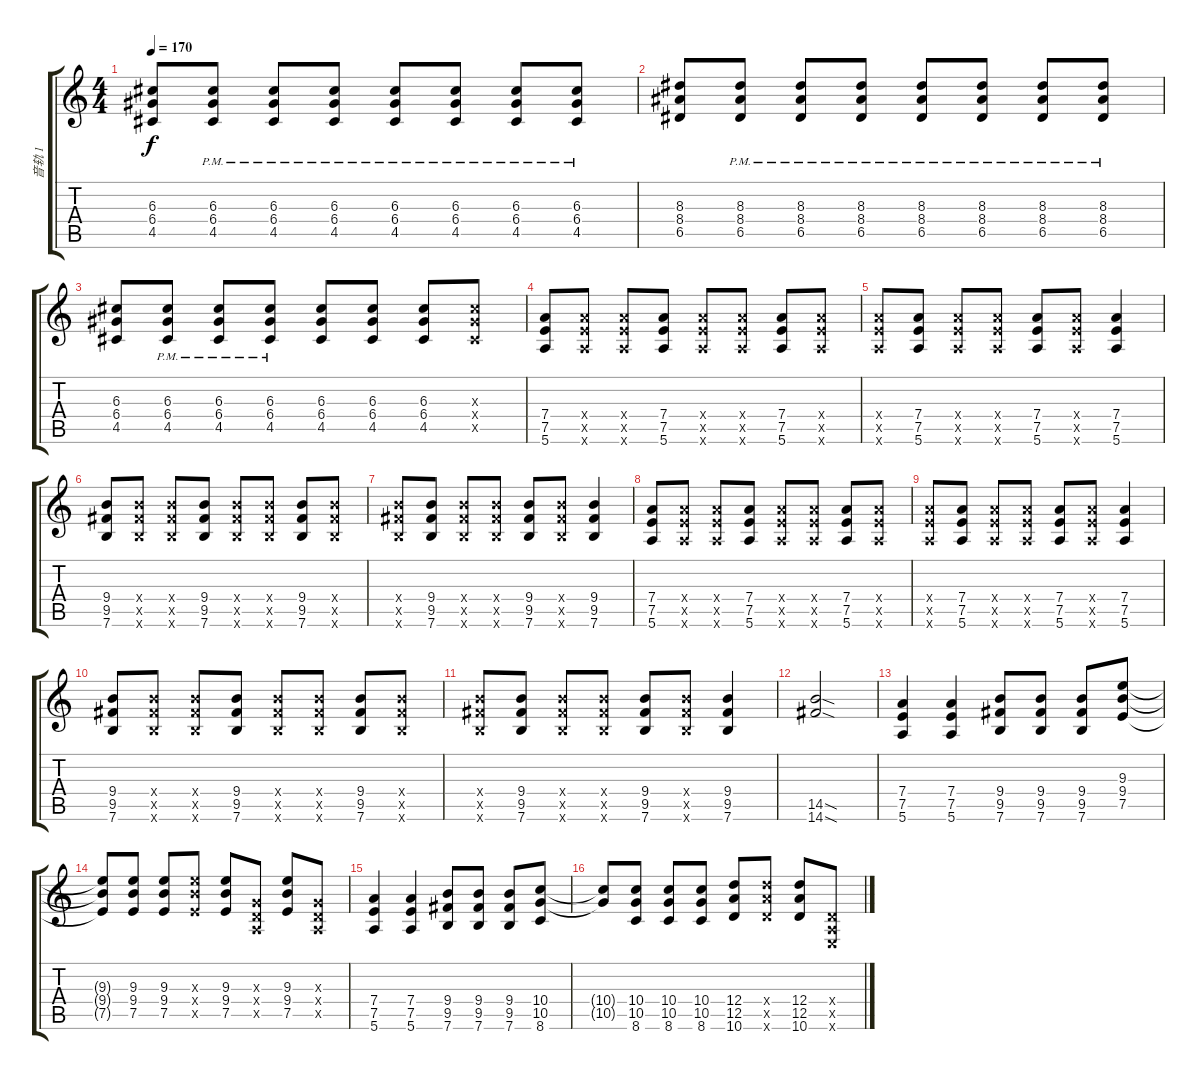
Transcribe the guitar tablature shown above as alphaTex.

\track ("音轨 1" "音轨 1") {instrument overdrivenguitar}
\staff {score tabs}
\tuning (E4 B3 G3 D3 A2 E2) {hide}
\ts (4 4)
\tempo 170
\clef g2
\ks c
(6.3 6.4 4.5).8{dy f} (6.3 6.4{pm} 4.5{pm}).8 (6.3 6.4{pm} 4.5{pm}).8 (6.3 6.4{pm} 4.5{pm}).8 (6.3 6.4{pm} 4.5{pm}).8 (6.3 6.4{pm} 4.5{pm}).8 (6.3 6.4{pm} 4.5{pm}).8 (6.3 6.4{pm} 4.5{pm}).8 |
(8.3 8.4 6.5).8 (8.3{pm} 8.4{pm} 6.5{pm}).8 (8.3{pm} 8.4{pm} 6.5{pm}).8 (8.3{pm} 8.4{pm} 6.5{pm}).8 (8.3{pm} 8.4{pm} 6.5{pm}).8 (8.3{pm} 8.4{pm} 6.5{pm}).8 (8.3{pm} 8.4{pm} 6.5{pm}).8 (8.3{pm} 8.4{pm} 6.5{pm}).8 |
(6.3 6.4 4.5).8 (6.3 6.4{pm} 4.5{pm}).8 (6.3 6.4{pm} 4.5{pm}).8 (6.3 6.4{pm} 4.5{pm}).8 (6.3 6.4 4.5).8 (6.3 6.4 4.5).8 (6.3 6.4 4.5).8 (6.3{x} 6.4{x} 4.5{x}).8 |
(7.4 7.5 5.6).8 (7.4{x} 7.5{x} 5.6{x}).8 (7.4{x} 7.5{x} 5.6{x}).8 (7.4 7.5 5.6).8 (7.4{x} 7.5{x} 5.6{x}).8 (7.4{x} 7.5{x} 5.6{x}).8 (7.4 7.5 5.6).8 (7.4{x} 7.5{x} 5.6{x}).8 |
(7.4{x} 7.5{x} 5.6{x}).8 (7.4 7.5 5.6).8 (7.4{x} 7.5{x} 5.6{x}).8 (7.4{x} 7.5{x} 5.6{x}).8 (7.4 7.5 5.6).8 (7.4{x} 7.5{x} 5.6{x}).8 (7.4 7.5 5.6).4 |
(9.4 9.5 7.6).8 (9.4{x} 9.5{x} 7.6{x}).8 (9.4{x} 9.5{x} 7.6{x}).8 (9.4 9.5 7.6).8 (9.4{x} 9.5{x} 7.6{x}).8 (9.4{x} 9.5{x} 7.6{x}).8 (9.4 9.5 7.6).8 (9.4{x} 9.5{x} 7.6{x}).8 |
(9.4{x} 9.5{x} 7.6{x}).8 (9.4 9.5 7.6).8 (9.4{x} 9.5{x} 7.6{x}).8 (9.4{x} 9.5{x} 7.6{x}).8 (9.4 9.5 7.6).8 (9.4{x} 9.5{x} 7.6{x}).8 (9.4 9.5 7.6).4 |
(7.4 7.5 5.6).8 (7.4{x} 7.5{x} 5.6{x}).8 (7.4{x} 7.5{x} 5.6{x}).8 (7.4 7.5 5.6).8 (7.4{x} 7.5{x} 5.6{x}).8 (7.4{x} 7.5{x} 5.6{x}).8 (7.4 7.5 5.6).8 (7.4{x} 7.5{x} 5.6{x}).8 |
(7.4{x} 7.5{x} 5.6{x}).8 (7.4 7.5 5.6).8 (7.4{x} 7.5{x} 5.6{x}).8 (7.4{x} 7.5{x} 5.6{x}).8 (7.4 7.5 5.6).8 (7.4{x} 7.5{x} 5.6{x}).8 (7.4 7.5 5.6).4 |
(9.4 9.5 7.6).8 (9.4{x} 9.5{x} 7.6{x}).8 (9.4{x} 9.5{x} 7.6{x}).8 (9.4 9.5 7.6).8 (9.4{x} 9.5{x} 7.6{x}).8 (9.4{x} 9.5{x} 7.6{x}).8 (9.4 9.5 7.6).8 (9.4{x} 9.5{x} 7.6{x}).8 |
(9.4{x} 9.5{x} 7.6{x}).8 (9.4 9.5 7.6).8 (9.4{x} 9.5{x} 7.6{x}).8 (9.4{x} 9.5{x} 7.6{x}).8 (9.4 9.5 7.6).8 (9.4{x} 9.5{x} 7.6{x}).8 (9.4 9.5 7.6).4 |
(14.5{sod} 14.6{sod}).2 |
(7.4 7.5 5.6).4 (7.4 7.5 5.6).4 (9.4 9.5 7.6).8 (9.4 9.5 7.6).8 (9.4 9.5 7.6).8 (9.3 9.4 7.5).8 |
(9.3{t} 9.4{t} 7.5{t}).8 (9.3 9.4 7.5).8 (9.3 9.4 7.5).8 (9.3{x} 9.4{x} 7.5{x}).8 (9.3 9.4 7.5).8 (0.3{x} 0.4{x} 0.5{x}).8 (9.3 9.4 7.5).8 (0.3{x} 0.4{x} 0.5{x}).8 |
(7.4 7.5 5.6).4 (7.4 7.5 5.6).4 (9.4 9.5 7.6).8 (9.4 9.5 7.6).8 (9.4 9.5 7.6).8 (10.4 10.5 8.6).8 |
(10.4{t} 10.5{t}).8 (10.4 10.5 8.6).8 (10.4 10.5 8.6).8 (10.4 10.5 8.6).8 (12.4 12.5 10.6).8 (12.4{x} 12.5{x} 10.6{x}).8 (12.4 12.5 10.6).8 (0.4{x} 0.5{x} 0.6{x}).8
